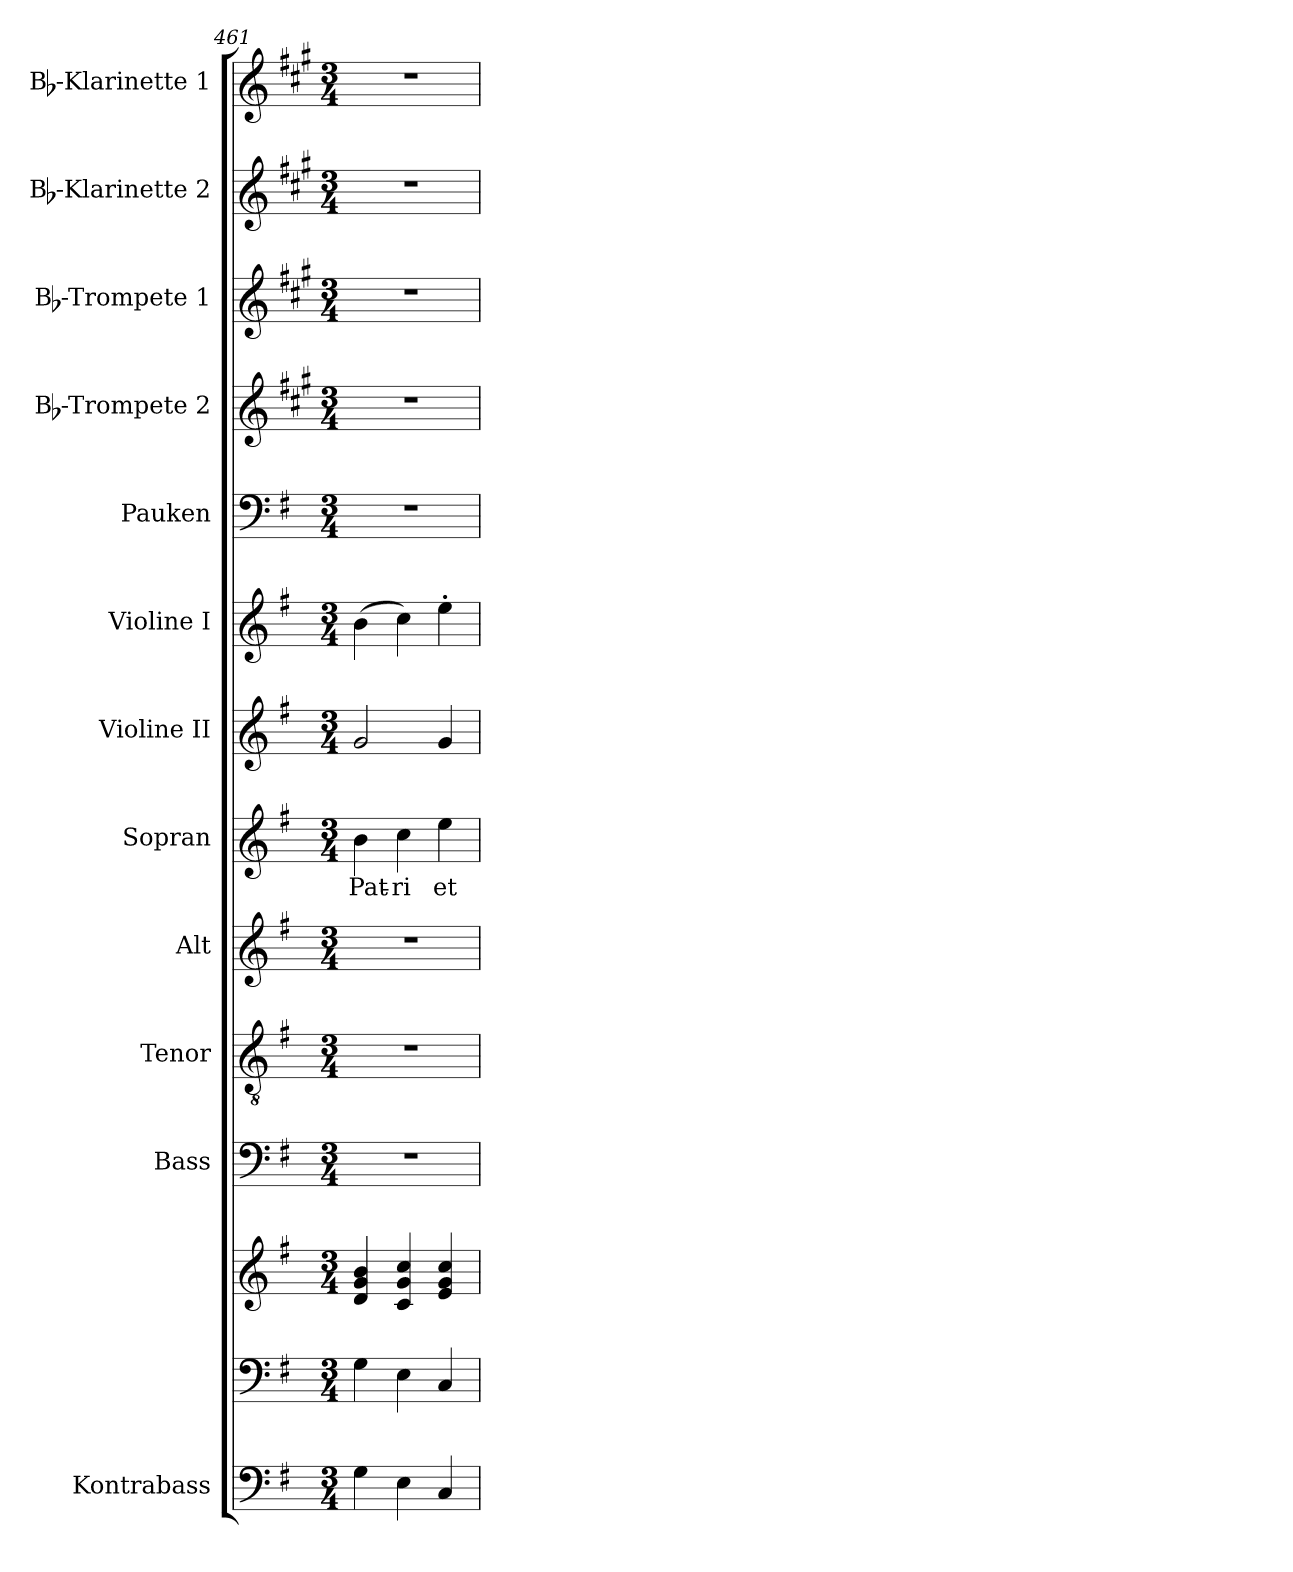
**kern	**kern	**kern	**kern	**kern	**kern	**kern	**text	**kern	**kern	**kern	**kern	**kern	**kern	**kern
*part13	*part12	*part12	*part11	*part10	*part9	*part8	*part8	*part7	*part6	*part5	*part4	*part3	*part2	*part1
*staff14	*staff13	*staff12	*staff11	*staff10	*staff9	*staff8	*staff8	*staff7	*staff6	*staff5	*staff4	*staff3	*staff2	*staff1
*I"Kontrabass	*	*	*I"Bass	*I"Tenor	*I"Alt	*I"Sopran	*	*I"Violine II	*I"Violine I	*I"Pauken	*I"Bb-Trompete 2	*I"Bb-Trompete 1	*I"Bb-Klarinette 2	*I"Bb-Klarinette 1
*I'Kb.	*	*	*I'B.	*I'T.	*I'A.	*I'S.	*	*I'Vl. II	*I'Vl. I	*I'Pk.	*I'Bb Trp. 2	*I'Bb Trp. 1	*I'Bb Kl. 2	*I'Bb Kl. 1
*clefF4	*clefF4	*clefG2	*clefF4	*clefGv2	*clefG2	*clefG2	*	*clefG2	*clefG2	*clefF4	*clefG2	*clefG2	*clefG2	*clefG2
*ITrd7c12	*	*	*	*	*	*	*	*	*	*	*ITrd1c2	*ITrd1c2	*ITrd1c2	*ITrd1c2
*k[f#]	*k[f#]	*k[f#]	*k[f#]	*k[f#]	*k[f#]	*k[f#]	*	*k[f#]	*k[f#]	*k[f#]	*k[f#]	*k[f#]	*k[f#]	*k[f#]
*G:	*G:	*G:	*G:	*G:	*G:	*G:	*	*G:	*G:	*G:	*G:	*G:	*G:	*G:
*M3/4	*M3/4	*M3/4	*M3/4	*M3/4	*M3/4	*M3/4	*	*M3/4	*M3/4	*M3/4	*M3/4	*M3/4	*M3/4	*M3/4
=461	=461	=461	=461	=461	=461	=461	=461	=461	=461	=461	=461	=461	=461	=461
!	!	!	!	!	!	!	!LO:LY:b	!	!	!	!	!	!	!
4GG\	4G\	4d/ 4g/ 4b/	2.r	2.r	2.r	4b\	Pat-	2g/	(>4b\	2.r	2.r	2.r	2.r	2.r
!	!	!	!	!	!	!	!LO:LY:b	!	!	!	!	!	!	!
4EE\	4E\	4c/ 4g/ 4cc/	.	.	.	4cc\	-ri	.	4cc\)	.	.	.	.	.
!	!	!	!	!	!	!	!LO:LY:b	!	!	!	!	!	!	!
4CC/	4C/	4e/ 4g/ 4cc/	.	.	.	4ee\	et	4g/	4ee'>\	.	.	.	.	.
=	=	=	=	=	=	=	=	=	=	=	=	=	=	=
*-	*-	*-	*-	*-	*-	*-	*-	*-	*-	*-	*-	*-	*-	*-
